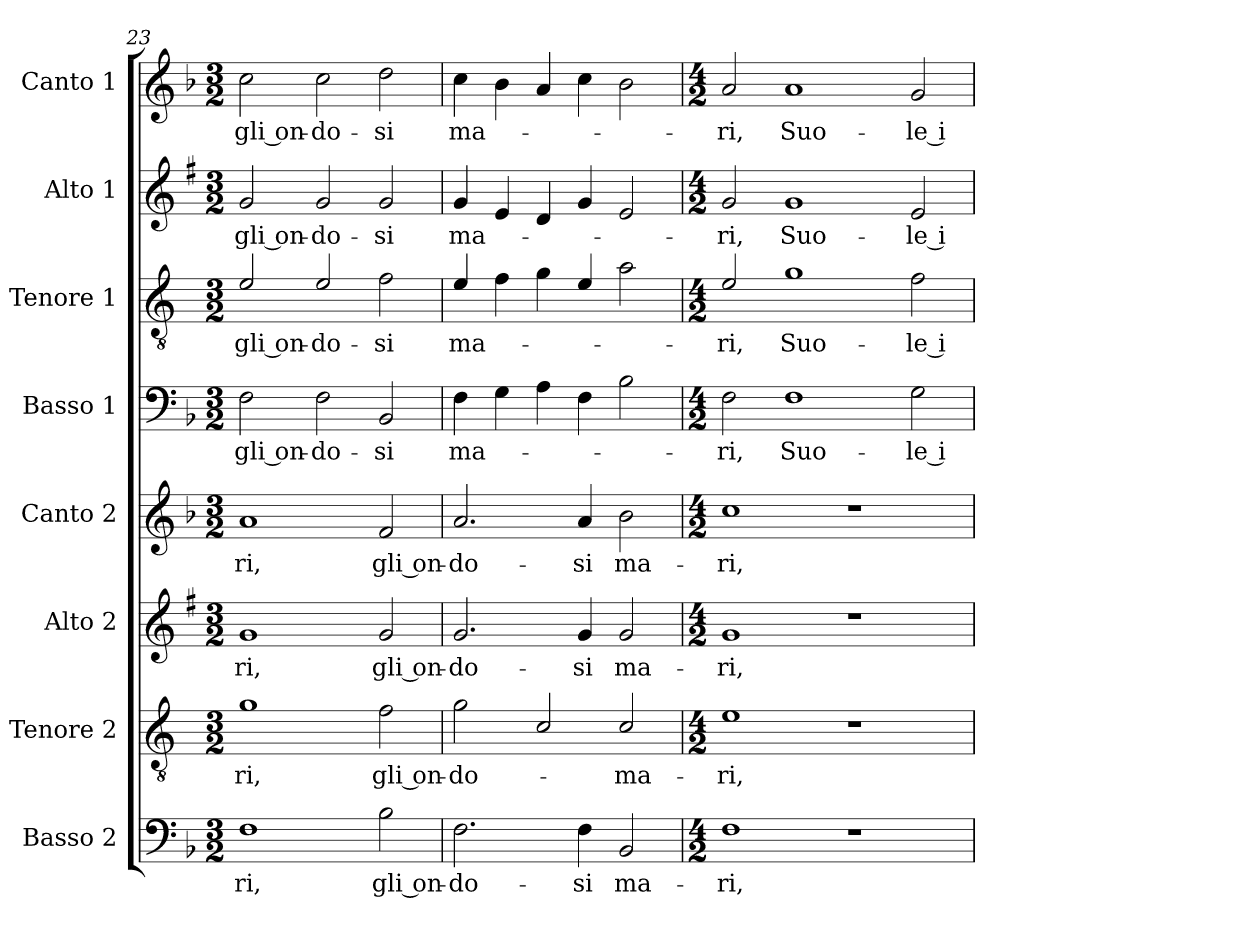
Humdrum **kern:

**kern	**text	**kern	**text	**kern	**text	**kern	**text	**kern	**text	**kern	**text	**kern	**text	**kern	**text
*part8	*part8	*part7	*part7	*part6	*part6	*part5	*part5	*part4	*part4	*part3	*part3	*part2	*part2	*part1	*part1
*staff8	*staff8	*staff7	*staff7	*staff6	*staff6	*staff5	*staff5	*staff4	*staff4	*staff3	*staff3	*staff2	*staff2	*staff1	*staff1
*I"Basso 2	*	*I"Tenore 2	*	*I"Alto 2	*	*I"Canto 2	*	*I"Basso 1	*	*I"Tenore 1	*	*I"Alto 1	*	*I"Canto 1	*
*I'B2	*	*I'T2	*	*I'A2	*	*I'C2	*	*I'B1	*	*I'T1	*	*I'A1	*	*I'C1	*
*clefF4	*	*clefGv2	*	*clefG2	*	*clefG2	*	*clefF4	*	*clefGv2	*	*clefG2	*	*clefG2	*
*	*	*ITrd4c7	*	*ITrd1c2	*	*	*	*	*	*ITrd4c7	*	*ITrd1c2	*	*	*
*k[b-]	*	*k[b-]	*	*k[b-]	*	*k[b-]	*	*k[b-]	*	*k[b-]	*	*k[b-]	*	*k[b-]	*
*F:	*	*F:	*	*F:	*	*F:	*	*F:	*	*F:	*	*F:	*	*F:	*
*M3/2	*	*M3/2	*	*M3/2	*	*M3/2	*	*M3/2	*	*M3/2	*	*M3/2	*	*M3/2	*
=23	=23	=23	=23	=23	=23	=23	=23	=23	=23	=23	=23	=23	=23	=23	=23
!	!LO:LY:b	!	!LO:LY:b	!	!LO:LY:b	!	!LO:LY:b	!	!LO:LY:b	!	!LO:LY:b	!	!LO:LY:b	!	!LO:LY:b
1F	-ri,	1c	-ri,	1f	-ri,	1a	-ri,	2F\	gli on-	2A/	gli on-	2f/	gli on-	2cc\	gli on-
!	!	!	!	!	!	!	!	!	!LO:LY:b	!	!LO:LY:b	!	!LO:LY:b	!	!LO:LY:b
.	.	.	.	.	.	.	.	2F\	-do-	2A/	-do-	2f/	-do-	2cc\	-do-
!	!LO:LY:b	!	!LO:LY:b	!	!LO:LY:b	!	!LO:LY:b	!	!LO:LY:b	!	!LO:LY:b	!	!LO:LY:b	!	!LO:LY:b
2B-\	gli on-	2B-\	gli on-	2f/	gli on-	2f/	gli on-	2BB-/	-si	2B-\	-si	2f/	-si	2dd\	-si
!!LO:PB:g=z
=24	=24	=24	=24	=24	=24	=24	=24	=24	=24	=24	=24	=24	=24	=24	=24
!	!LO:LY:b	!	!LO:LY:b	!	!LO:LY:b	!	!LO:LY:b	!	!LO:LY:b	!	!LO:LY:b	!	!LO:LY:b	!	!LO:LY:b
2.F\	-do-	2c\	-do-	2.f/	-do-	2.a/	-do-	4F\	ma-	4A/	ma-	4f/	ma-	4cc\	ma-
.	.	.	.	.	.	.	.	4G\	.	4B-\	.	4d/	.	4b-\	.
.	.	2F/	.	.	.	.	.	4A\	.	4c\	.	4c/	.	4a/	.
!	!LO:LY:b	!	!	!	!LO:LY:b	!	!LO:LY:b	!	!	!	!	!	!	!	!
4F\	-si	.	.	4f/	-si	4a/	-si	4F\	.	4A/	.	4f/	.	4cc\	.
!	!LO:LY:b	!	!LO:LY:b	!	!LO:LY:b	!	!LO:LY:b	!	!	!	!	!	!	!	!
2BB-/	ma-	2F/	-ma-	2f/	ma-	2b-\	ma-	2B-\	.	2d\	.	2d/	.	2b-\	.
=25	=25	=25	=25	=25	=25	=25	=25	=25	=25	=25	=25	=25	=25	=25	=25
*M4/2	*	*M4/2	*	*M4/2	*	*M4/2	*	*M4/2	*	*M4/2	*	*M4/2	*	*M4/2	*
!	!LO:LY:b	!	!LO:LY:b	!	!LO:LY:b	!	!LO:LY:b	!	!LO:LY:b	!	!LO:LY:b	!	!LO:LY:b	!	!LO:LY:b
1F	-ri,	1A	-ri,	1f	-ri,	1cc	-ri,	2F\	-ri,	2A/	-ri,	2f/	-ri,	2a/	-ri,
!	!	!	!	!	!	!	!	!	!LO:LY:b	!	!LO:LY:b	!	!LO:LY:b	!	!LO:LY:b
.	.	.	.	.	.	.	.	1F	Suo-	1c	Suo-	1f	Suo-	1a	Suo-
1r	.	1r	.	1r	.	1r	.	.	.	.	.	.	.	.	.
!	!	!	!	!	!	!	!	!	!LO:LY:b	!	!LO:LY:b	!	!LO:LY:b	!	!LO:LY:b
.	.	.	.	.	.	.	.	2G\	-le i	2B-\	-le i	2d/	-le i	2g/	-le i
=	=	=	=	=	=	=	=	=	=	=	=	=	=	=	=
*-	*-	*-	*-	*-	*-	*-	*-	*-	*-	*-	*-	*-	*-	*-	*-
